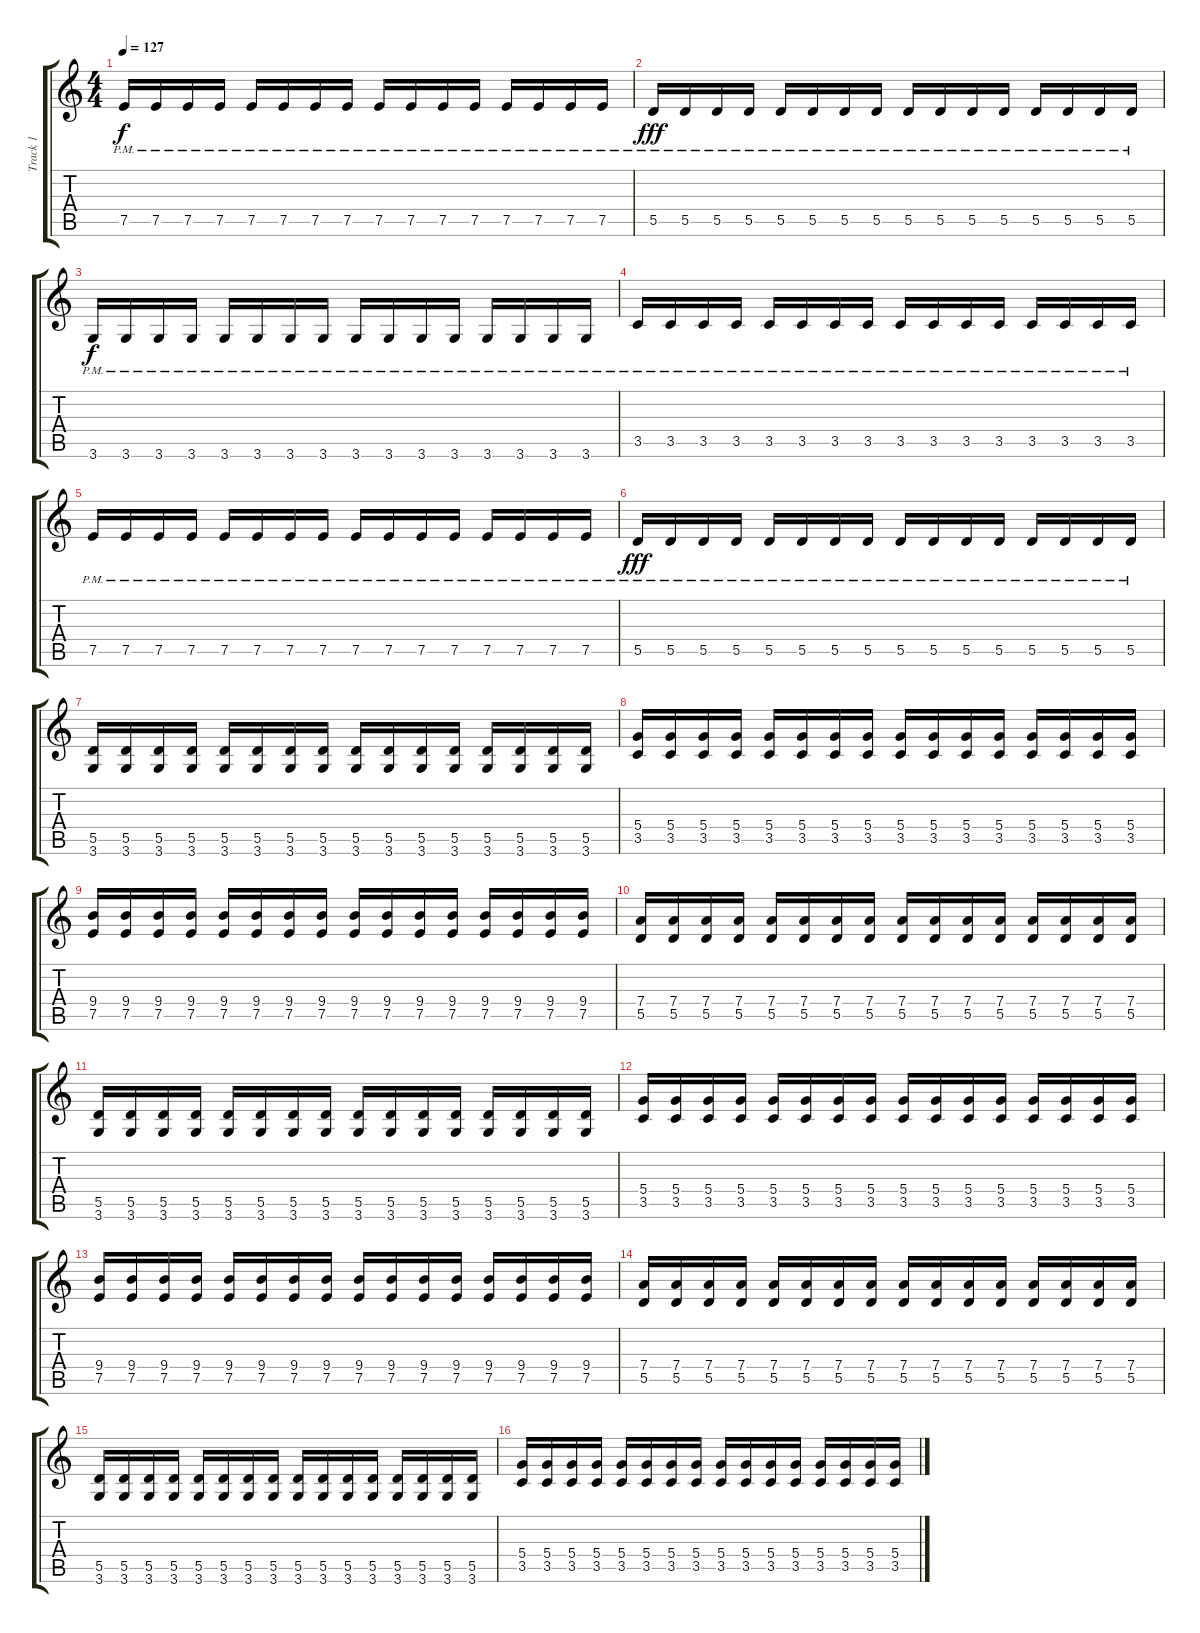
\track ("Track 1" "Track 1") {instrument distortionguitar}
\staff {score tabs}
\tuning (E4 B3 G3 D3 A2 E2) {hide}
\ts (4 4)
\tempo 127
\clef g2
\ks c
7.5{pm}.16{dy f} 7.5{pm}.16 7.5{pm}.16 7.5{pm}.16 7.5{pm}.16 7.5{pm}.16 7.5{pm}.16 7.5{pm}.16 7.5{pm}.16 7.5{pm}.16 7.5{pm}.16 7.5{pm}.16 7.5{pm}.16 7.5{pm}.16 7.5{pm}.16 7.5{pm}.16 |
5.5{pm}.16{dy fff} 5.5{pm}.16 5.5{pm}.16 5.5{pm}.16 5.5{pm}.16 5.5{pm}.16 5.5{pm}.16 5.5{pm}.16 5.5{pm}.16 5.5{pm}.16 5.5{pm}.16 5.5{pm}.16 5.5{pm}.16 5.5{pm}.16 5.5{pm}.16 5.5{pm}.16 |
3.6{pm}.16{dy f} 3.6{pm}.16 3.6{pm}.16 3.6{pm}.16 3.6{pm}.16 3.6{pm}.16 3.6{pm}.16 3.6{pm}.16 3.6{pm}.16 3.6{pm}.16 3.6{pm}.16 3.6{pm}.16 3.6{pm}.16 3.6{pm}.16 3.6{pm}.16 3.6{pm}.16 |
3.5{pm}.16 3.5{pm}.16 3.5{pm}.16 3.5{pm}.16 3.5{pm}.16 3.5{pm}.16 3.5{pm}.16 3.5{pm}.16 3.5{pm}.16 3.5{pm}.16 3.5{pm}.16 3.5{pm}.16 3.5{pm}.16 3.5{pm}.16 3.5{pm}.16 3.5{pm}.16 |
7.5{pm}.16 7.5{pm}.16 7.5{pm}.16 7.5{pm}.16 7.5{pm}.16 7.5{pm}.16 7.5{pm}.16 7.5{pm}.16 7.5{pm}.16 7.5{pm}.16 7.5{pm}.16 7.5{pm}.16 7.5{pm}.16 7.5{pm}.16 7.5{pm}.16 7.5{pm}.16 |
5.5{pm}.16{dy fff} 5.5{pm}.16 5.5{pm}.16 5.5{pm}.16 5.5{pm}.16 5.5{pm}.16 5.5{pm}.16 5.5{pm}.16 5.5{pm}.16 5.5{pm}.16 5.5{pm}.16 5.5{pm}.16 5.5{pm}.16 5.5{pm}.16 5.5{pm}.16 5.5{pm}.16 |
(5.5 3.6).16 (5.5 3.6).16 (5.5 3.6).16 (5.5 3.6).16 (5.5 3.6).16 (5.5 3.6).16 (5.5 3.6).16 (5.5 3.6).16 (5.5 3.6).16 (5.5 3.6).16 (5.5 3.6).16 (5.5 3.6).16 (5.5 3.6).16 (5.5 3.6).16 (5.5 3.6).16 (5.5 3.6).16 |
(5.4 3.5).16 (5.4 3.5).16 (5.4 3.5).16 (5.4 3.5).16 (5.4 3.5).16 (5.4 3.5).16 (5.4 3.5).16 (5.4 3.5).16 (5.4 3.5).16 (5.4 3.5).16 (5.4 3.5).16 (5.4 3.5).16 (5.4 3.5).16 (5.4 3.5).16 (5.4 3.5).16 (5.4 3.5).16 |
(9.4 7.5).16 (9.4 7.5).16 (9.4 7.5).16 (9.4 7.5).16 (9.4 7.5).16 (9.4 7.5).16 (9.4 7.5).16 (9.4 7.5).16 (9.4 7.5).16 (9.4 7.5).16 (9.4 7.5).16 (9.4 7.5).16 (9.4 7.5).16 (9.4 7.5).16 (9.4 7.5).16 (9.4 7.5).16 |
(7.4 5.5).16 (7.4 5.5).16 (7.4 5.5).16 (7.4 5.5).16 (7.4 5.5).16 (7.4 5.5).16 (7.4 5.5).16 (7.4 5.5).16 (7.4 5.5).16 (7.4 5.5).16 (7.4 5.5).16 (7.4 5.5).16 (7.4 5.5).16 (7.4 5.5).16 (7.4 5.5).16 (7.4 5.5).16 |
(5.5 3.6).16 (5.5 3.6).16 (5.5 3.6).16 (5.5 3.6).16 (5.5 3.6).16 (5.5 3.6).16 (5.5 3.6).16 (5.5 3.6).16 (5.5 3.6).16 (5.5 3.6).16 (5.5 3.6).16 (5.5 3.6).16 (5.5 3.6).16 (5.5 3.6).16 (5.5 3.6).16 (5.5 3.6).16 |
(5.4 3.5).16 (5.4 3.5).16 (5.4 3.5).16 (5.4 3.5).16 (5.4 3.5).16 (5.4 3.5).16 (5.4 3.5).16 (5.4 3.5).16 (5.4 3.5).16 (5.4 3.5).16 (5.4 3.5).16 (5.4 3.5).16 (5.4 3.5).16 (5.4 3.5).16 (5.4 3.5).16 (5.4 3.5).16 |
(9.4 7.5).16 (9.4 7.5).16 (9.4 7.5).16 (9.4 7.5).16 (9.4 7.5).16 (9.4 7.5).16 (9.4 7.5).16 (9.4 7.5).16 (9.4 7.5).16 (9.4 7.5).16 (9.4 7.5).16 (9.4 7.5).16 (9.4 7.5).16 (9.4 7.5).16 (9.4 7.5).16 (9.4 7.5).16 |
(7.4 5.5).16 (7.4 5.5).16 (7.4 5.5).16 (7.4 5.5).16 (7.4 5.5).16 (7.4 5.5).16 (7.4 5.5).16 (7.4 5.5).16 (7.4 5.5).16 (7.4 5.5).16 (7.4 5.5).16 (7.4 5.5).16 (7.4 5.5).16 (7.4 5.5).16 (7.4 5.5).16 (7.4 5.5).16 |
(5.5 3.6).16 (5.5 3.6).16 (5.5 3.6).16 (5.5 3.6).16 (5.5 3.6).16 (5.5 3.6).16 (5.5 3.6).16 (5.5 3.6).16 (5.5 3.6).16 (5.5 3.6).16 (5.5 3.6).16 (5.5 3.6).16 (5.5 3.6).16 (5.5 3.6).16 (5.5 3.6).16 (5.5 3.6).16 |
(5.4 3.5).16 (5.4 3.5).16 (5.4 3.5).16 (5.4 3.5).16 (5.4 3.5).16 (5.4 3.5).16 (5.4 3.5).16 (5.4 3.5).16 (5.4 3.5).16 (5.4 3.5).16 (5.4 3.5).16 (5.4 3.5).16 (5.4 3.5).16 (5.4 3.5).16 (5.4 3.5).16 (5.4 3.5).16
